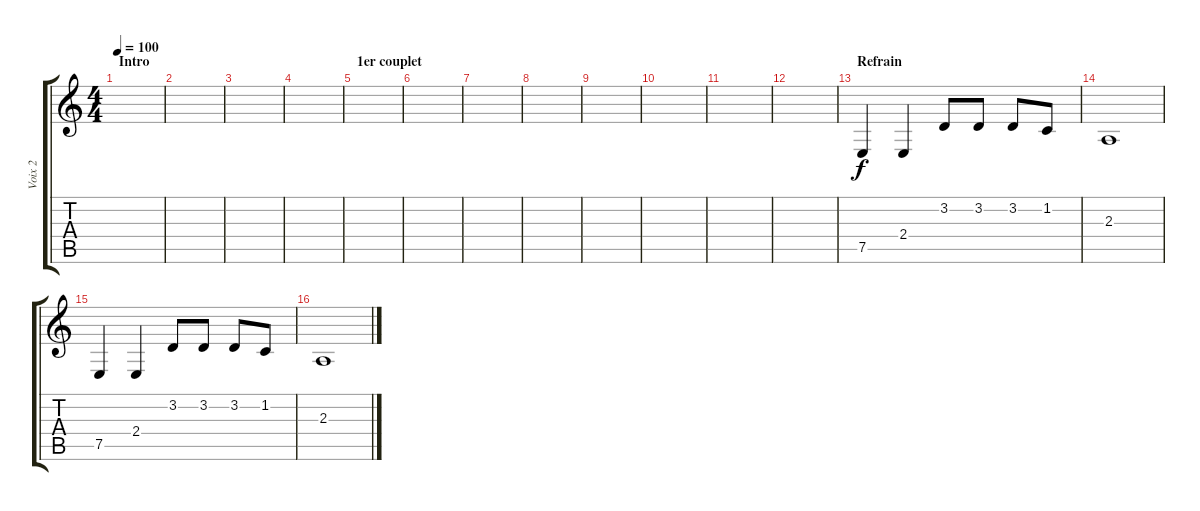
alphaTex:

\track ("Voix 2" "Voix 2") {instrument lead6voice}
\staff {score tabs}
\tuning (E4 B3 G3 D3 A2 E2) {hide}
\ts (4 4)
\section ("" "Intro")
\tempo 100
\clef g2
\ks c
|
|
|
|
\section ("" "1er couplet")
|
|
|
|
|
|
|
|
\section ("" "Refrain")
7.5.4 2.4.4 3.2.8 3.2.8 3.2.8 1.2.8 |
2.3.1 |
7.5.4 2.4.4 3.2.8 3.2.8 3.2.8 1.2.8 |
2.3.1
